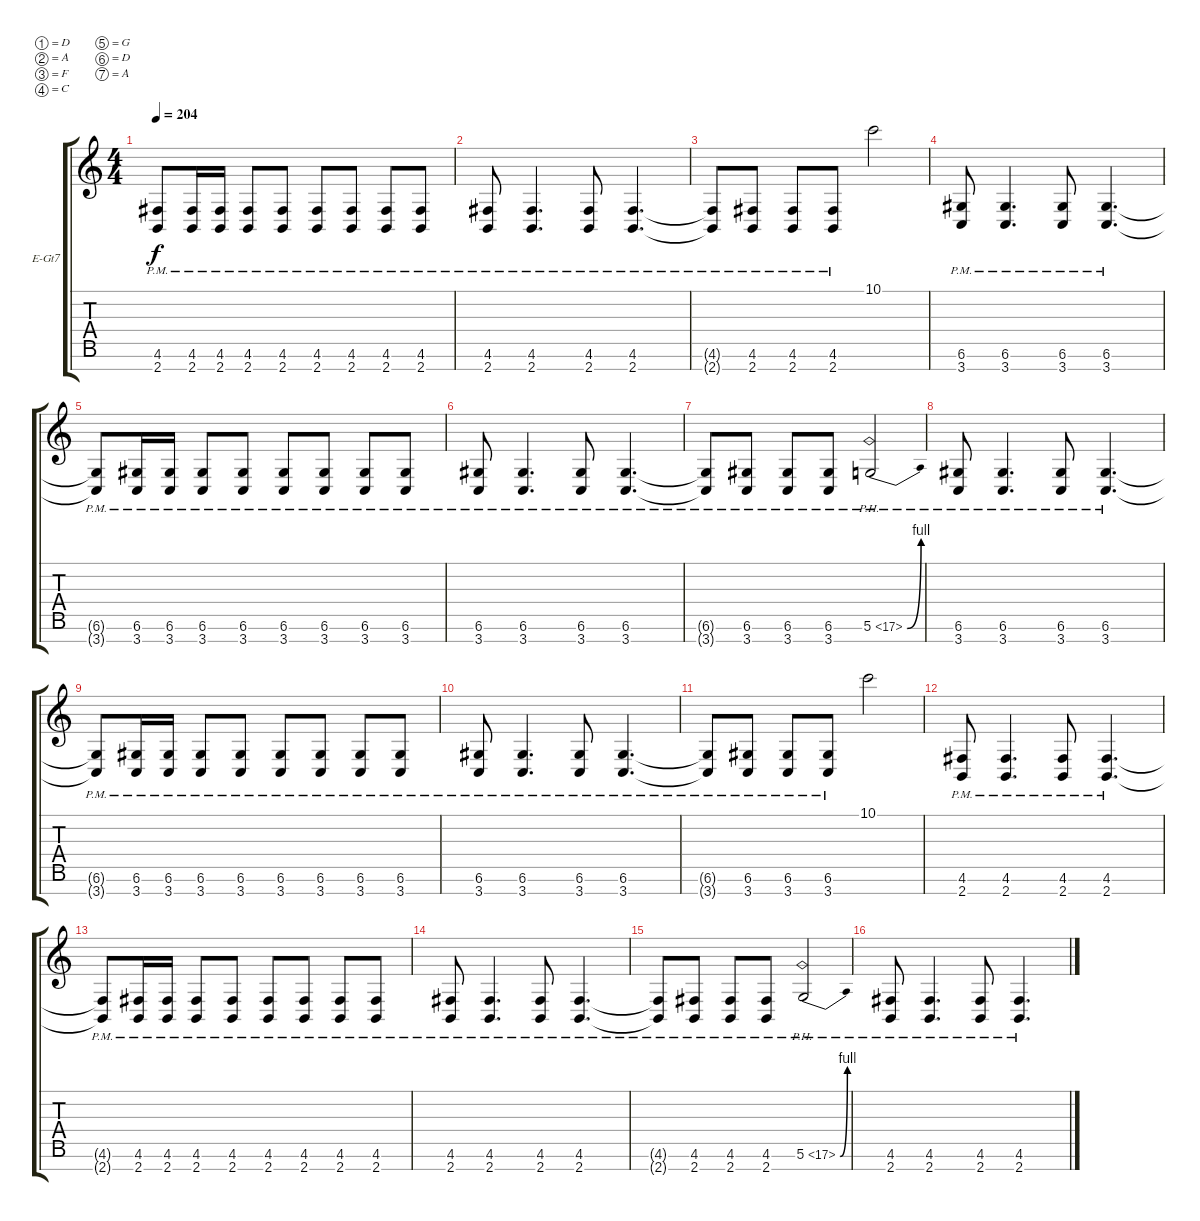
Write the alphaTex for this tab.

\bracketExtendMode groupsimilarinstruments
\firstSystemTrackNameOrientation horizontal
\otherSystemsTrackNameOrientation horizontal
\track ("Simon Girard" "E-Gt7") {instrument distortionguitar}
\staff {score tabs}
\tuning (D4 A3 F3 C3 G2 D2 A1)
\ts (4 4)
\tempo 204
\clef g2
\ks c
(4.6{pm t} 2.7{pm t}).8{dy f} (4.6{pm} 2.7{pm}).16 (4.6{pm} 2.7{pm}).16 (4.6{pm} 2.7{pm}).8 (4.6{pm} 2.7{pm}).8 (4.6{pm} 2.7{pm}).8 (4.6{pm} 2.7{pm}).8 (4.6{pm} 2.7{pm}).8 (4.6{pm} 2.7{pm}).8 |
(4.6{pm} 2.7{pm}).8 (4.6{pm} 2.7{pm}).4{d} (4.6{pm} 2.7{pm}).8 (4.6{pm} 2.7{pm}).4{d} |
(4.6{pm t} 2.7{pm t}).8 (4.6{pm} 2.7{pm}).8 (4.6{pm} 2.7{pm}).8 (4.6{pm} 2.7{pm}).8 10.1.2 |
(6.6{pm} 3.7{pm}).8 (6.6{pm} 3.7{pm}).4{d} (6.6{pm} 3.7{pm}).8 (6.6{pm} 3.7{pm}).4{d} |
(6.6{pm t} 3.7{pm t}).8 (6.6{pm} 3.7{pm}).16 (6.6{pm} 3.7{pm}).16 (6.6{pm} 3.7{pm}).8 (6.6{pm} 3.7{pm}).8 (6.6{pm} 3.7{pm}).8 (6.6{pm} 3.7{pm}).8 (6.6{pm} 3.7{pm}).8 (6.6{pm} 3.7{pm}).8 |
(6.6{pm} 3.7{pm}).8 (6.6{pm} 3.7{pm}).4{d} (6.6{pm} 3.7{pm}).8 (6.6{pm} 3.7{pm}).4{d} |
(6.6{pm t} 3.7{pm t}).8 (6.6{pm} 3.7{pm}).8 (6.6{pm} 3.7{pm}).8 (6.6{pm} 3.7{pm}).8 5.6{be (bend 0 0 60 4) ph 12 pm}.2 |
(6.6{pm} 3.7{pm}).8 (6.6{pm} 3.7{pm}).4{d} (6.6{pm} 3.7{pm}).8 (6.6{pm} 3.7{pm}).4{d} |
(6.6{pm t} 3.7{pm t}).8 (6.6{pm} 3.7{pm}).16 (6.6{pm} 3.7{pm}).16 (6.6{pm} 3.7{pm}).8 (6.6{pm} 3.7{pm}).8 (6.6{pm} 3.7{pm}).8 (6.6{pm} 3.7{pm}).8 (6.6{pm} 3.7{pm}).8 (6.6{pm} 3.7{pm}).8 |
(6.6{pm} 3.7{pm}).8 (6.6{pm} 3.7{pm}).4{d} (6.6{pm} 3.7{pm}).8 (6.6{pm} 3.7{pm}).4{d} |
(6.6{pm t} 3.7{pm t}).8 (6.6{pm} 3.7{pm}).8 (6.6{pm} 3.7{pm}).8 (6.6{pm} 3.7{pm}).8 10.1.2 |
(4.6{pm} 2.7{pm}).8 (4.6{pm} 2.7{pm}).4{d} (4.6{pm} 2.7{pm}).8 (4.6{pm} 2.7{pm}).4{d} |
(4.6{pm t} 2.7{pm t}).8 (4.6{pm} 2.7{pm}).16 (4.6{pm} 2.7{pm}).16 (4.6{pm} 2.7{pm}).8 (4.6{pm} 2.7{pm}).8 (4.6{pm} 2.7{pm}).8 (4.6{pm} 2.7{pm}).8 (4.6{pm} 2.7{pm}).8 (4.6{pm} 2.7{pm}).8 |
(4.6{pm} 2.7{pm}).8 (4.6{pm} 2.7{pm}).4{d} (4.6{pm} 2.7{pm}).8 (4.6{pm} 2.7{pm}).4{d} |
(4.6{pm t} 2.7{pm t}).8 (4.6{pm} 2.7{pm}).8 (4.6{pm} 2.7{pm}).8 (4.6{pm} 2.7{pm}).8 5.6{be (bend 0 0 60 4) ph 12 pm}.2 |
(4.6{pm} 2.7{pm}).8 (4.6{pm} 2.7{pm}).4{d} (4.6{pm} 2.7{pm}).8 (4.6{pm} 2.7{pm}).4{d}
